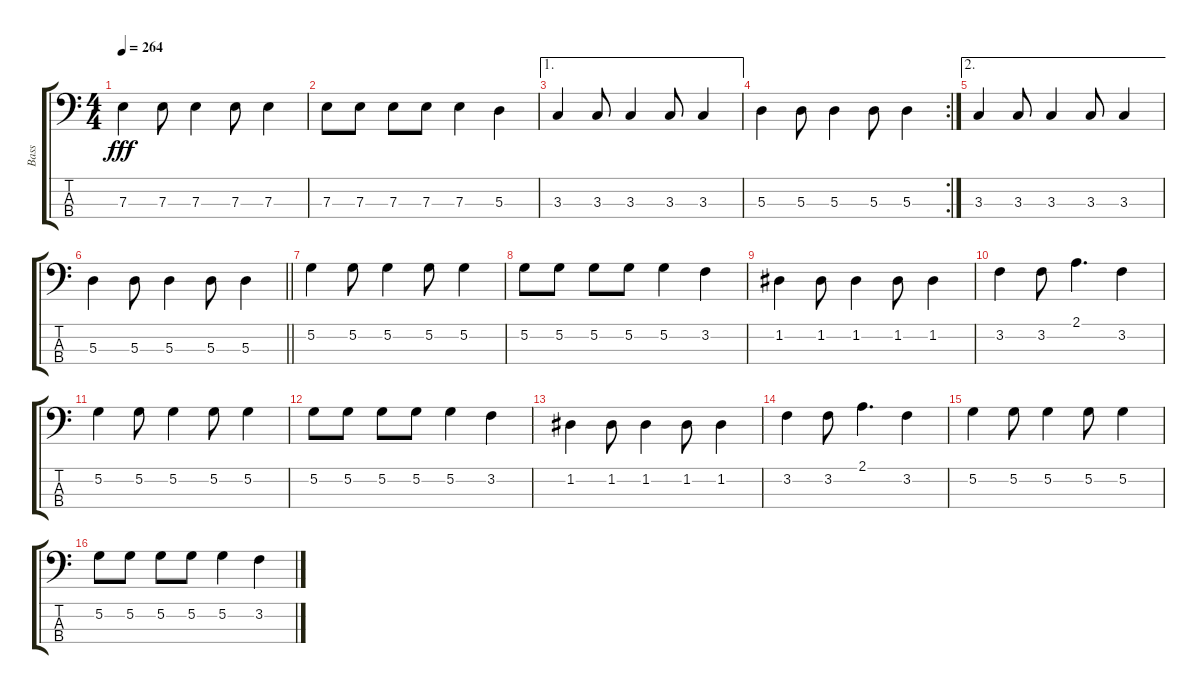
\track ("Bass" "Bass") {instrument electricbasspick}
\staff {score tabs}
\tuning (G2 D2 A1 E1) {hide}
\ts (4 4)
\tempo 264
\clef f4
\ks c
7.3.4{dy fff} 7.3.8 7.3.4 7.3.8 7.3.4 |
7.3.8 7.3.8 7.3.8 7.3.8 7.3.4 5.3.4 |
\ae 1
3.3.4 3.3.8 3.3.4 3.3.8 3.3.4 |
\rc 2
5.3.4 5.3.8 5.3.4 5.3.8 5.3.4 |
\ae 2
3.3.4 3.3.8 3.3.4 3.3.8 3.3.4 |
\barLineRight lightlight
5.3.4 5.3.8 5.3.4 5.3.8 5.3.4 |
\section ("" "")
5.2.4 5.2.8 5.2.4 5.2.8 5.2.4 |
5.2.8 5.2.8 5.2.8 5.2.8 5.2.4 3.2.4 |
1.2.4 1.2.8 1.2.4 1.2.8 1.2.4 |
3.2.4 3.2.8 2.1.4{d} 3.2.4 |
5.2.4 5.2.8 5.2.4 5.2.8 5.2.4 |
5.2.8 5.2.8 5.2.8 5.2.8 5.2.4 3.2.4 |
1.2.4 1.2.8 1.2.4 1.2.8 1.2.4 |
3.2.4 3.2.8 2.1.4{d} 3.2.4 |
5.2.4 5.2.8 5.2.4 5.2.8 5.2.4 |
5.2.8 5.2.8 5.2.8 5.2.8 5.2.4 3.2.4
